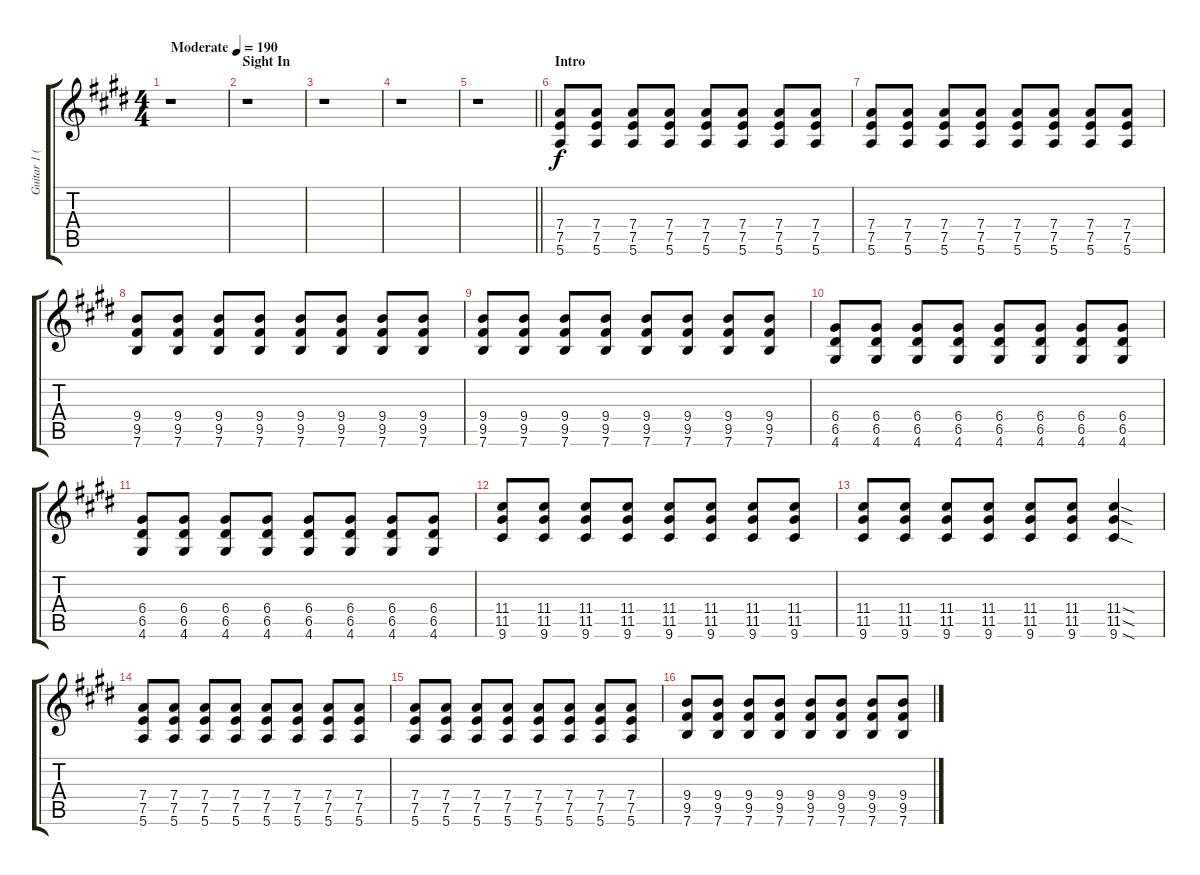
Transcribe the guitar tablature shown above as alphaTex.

\track ("Guitar 1 (Rhythm)" "Guitar 1 (") {instrument distortionguitar}
\staff {score tabs}
\tuning (E4 B3 G3 D3 A2 E2) {hide}
\ts (4 4)
\tempo (190 "Moderate")
\clef g2
\ks e
r.1{dy f instrument distortionguitar} |
\section ("" "Sight In")
r.1 |
r.1 |
r.1 |
\barLineRight lightlight
r.1 |
\section ("" "Intro")
(7.4 7.5 5.6).8 (7.4 7.5 5.6).8 (7.4 7.5 5.6).8 (7.4 7.5 5.6).8 (7.4 7.5 5.6).8 (7.4 7.5 5.6).8 (7.4 7.5 5.6).8 (7.4 7.5 5.6).8 |
(7.4 7.5 5.6).8 (7.4 7.5 5.6).8 (7.4 7.5 5.6).8 (7.4 7.5 5.6).8 (7.4 7.5 5.6).8 (7.4 7.5 5.6).8 (7.4 7.5 5.6).8 (7.4 7.5 5.6).8 |
(9.4 9.5 7.6).8 (9.4 9.5 7.6).8 (9.4 9.5 7.6).8 (9.4 9.5 7.6).8 (9.4 9.5 7.6).8 (9.4 9.5 7.6).8 (9.4 9.5 7.6).8 (9.4 9.5 7.6).8 |
(9.4 9.5 7.6).8 (9.4 9.5 7.6).8 (9.4 9.5 7.6).8 (9.4 9.5 7.6).8 (9.4 9.5 7.6).8 (9.4 9.5 7.6).8 (9.4 9.5 7.6).8 (9.4 9.5 7.6).8 |
(6.4 6.5 4.6).8 (6.4 6.5 4.6).8 (6.4 6.5 4.6).8 (6.4 6.5 4.6).8 (6.4 6.5 4.6).8 (6.4 6.5 4.6).8 (6.4 6.5 4.6).8 (6.4 6.5 4.6).8 |
(6.4 6.5 4.6).8 (6.4 6.5 4.6).8 (6.4 6.5 4.6).8 (6.4 6.5 4.6).8 (6.4 6.5 4.6).8 (6.4 6.5 4.6).8 (6.4 6.5 4.6).8 (6.4 6.5 4.6).8 |
(11.4 11.5 9.6).8 (11.4 11.5 9.6).8 (11.4 11.5 9.6).8 (11.4 11.5 9.6).8 (11.4 11.5 9.6).8 (11.4 11.5 9.6).8 (11.4 11.5 9.6).8 (11.4 11.5 9.6).8 |
(11.4 11.5 9.6).8 (11.4 11.5 9.6).8 (11.4 11.5 9.6).8 (11.4 11.5 9.6).8 (11.4 11.5 9.6).8 (11.4 11.5 9.6).8 (11.4{sod} 11.5{sod} 9.6{sod}).4 |
(7.4 7.5 5.6).8 (7.4 7.5 5.6).8 (7.4 7.5 5.6).8 (7.4 7.5 5.6).8 (7.4 7.5 5.6).8 (7.4 7.5 5.6).8 (7.4 7.5 5.6).8 (7.4 7.5 5.6).8 |
(7.4 7.5 5.6).8 (7.4 7.5 5.6).8 (7.4 7.5 5.6).8 (7.4 7.5 5.6).8 (7.4 7.5 5.6).8 (7.4 7.5 5.6).8 (7.4 7.5 5.6).8 (7.4 7.5 5.6).8 |
(9.4 9.5 7.6).8 (9.4 9.5 7.6).8 (9.4 9.5 7.6).8 (9.4 9.5 7.6).8 (9.4 9.5 7.6).8 (9.4 9.5 7.6).8 (9.4 9.5 7.6).8 (9.4 9.5 7.6).8
